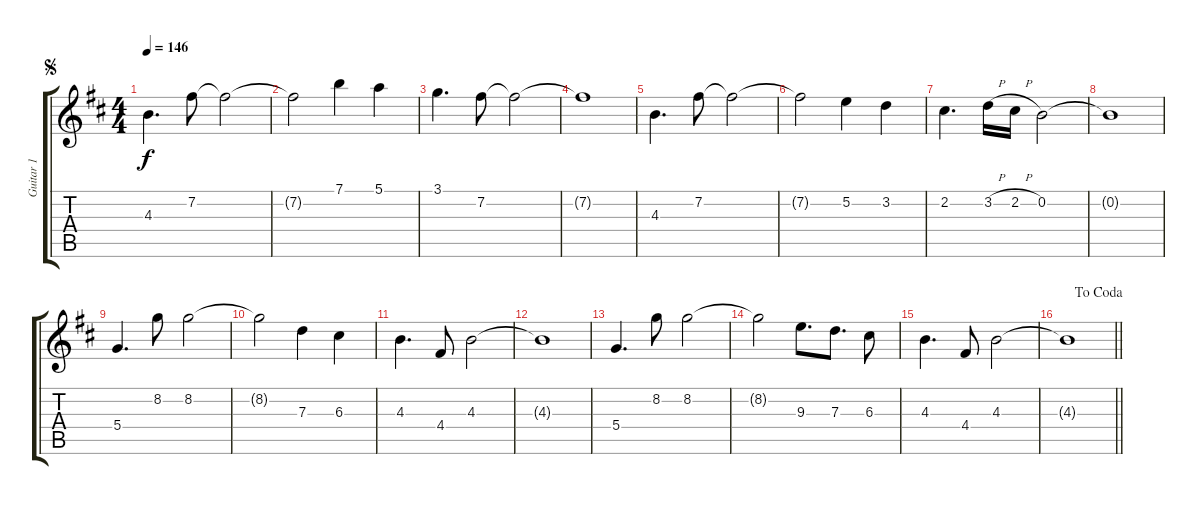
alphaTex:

\track ("Guitar 1" "Guitar 1") {instrument distortionguitar}
\staff {score tabs}
\tuning (E4 B3 G3 D3 A2 E2) {hide}
\ts (4 4)
\jump segno
\tempo 146
\clef g2
\ks d
4.3.4{d dy f} 7.2.8 7.2{t}.2 |
7.2{t}.2 7.1.4 5.1.4 |
3.1.4{d} 7.2.8 7.2{t}.2 |
7.2{t}.1 |
4.3.4{d} 7.2.8 7.2{t}.2 |
7.2{t}.2 5.2.4 3.2.4 |
2.2.4{d} 3.2{h}.16 2.2{h}.16 0.2.2 |
0.2{t}.1 |
5.4.4{d} 8.2.8 8.2.2 |
8.2{t}.2 7.3.4 6.3.4 |
4.3.4{d} 4.4.8 4.3.2 |
4.3{t}.1 |
5.4.4{d} 8.2.8 8.2.2 |
8.2{t}.2 9.3.8{d} 7.3.8{d} 6.3.8 |
4.3.4{d} 4.4.8 4.3.2 |
\jump dacoda
\barLineRight lightlight
4.3{t}.1
